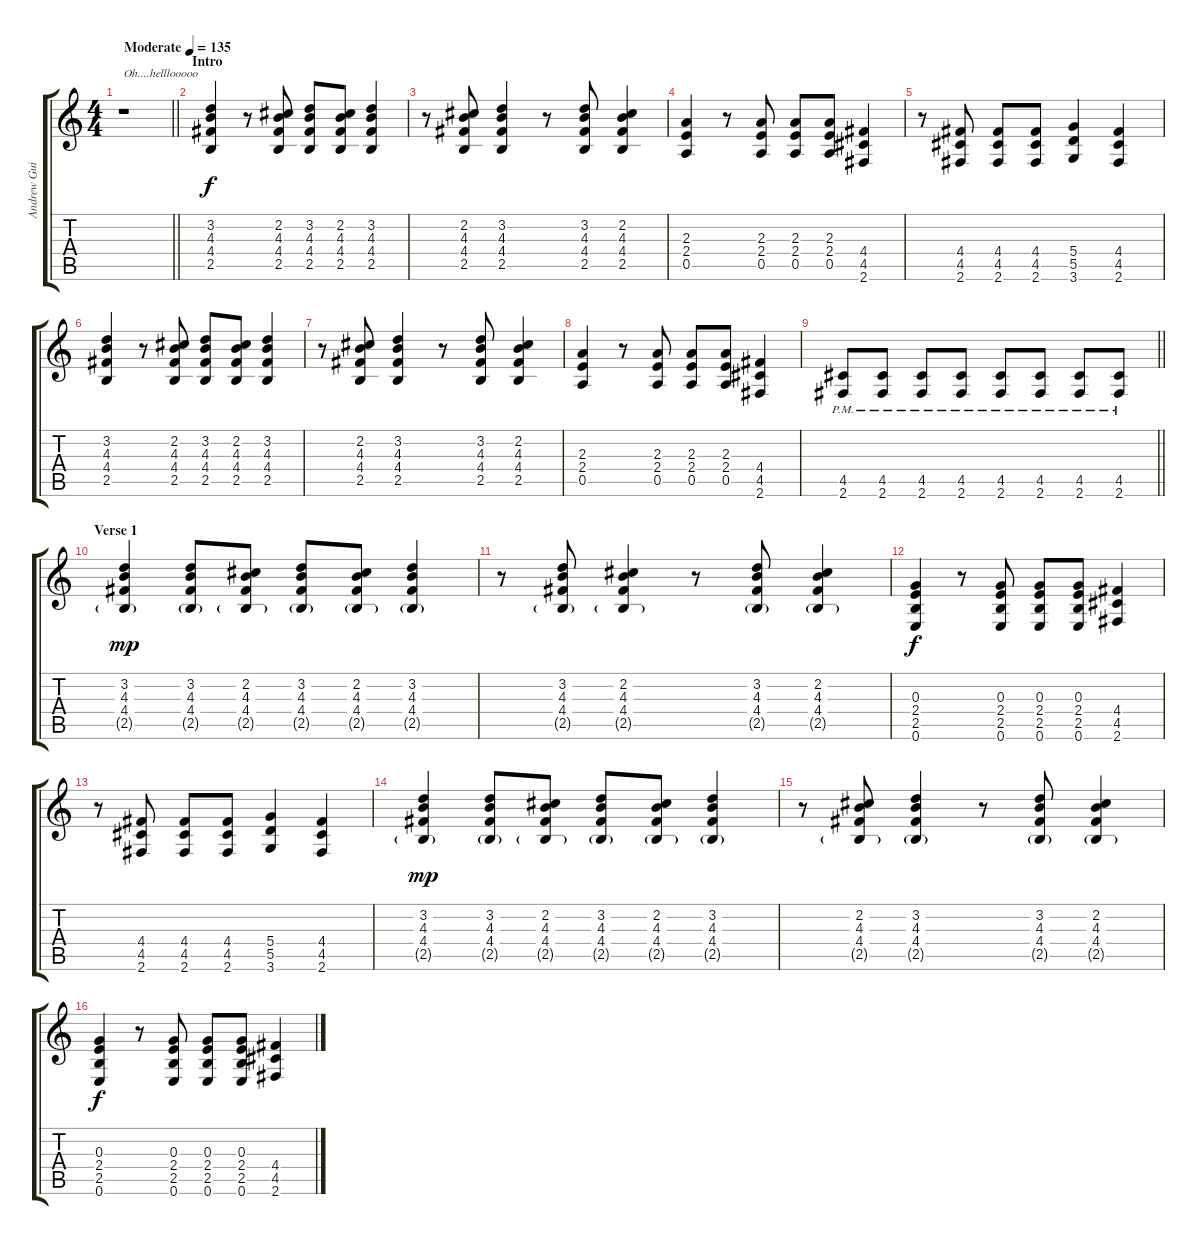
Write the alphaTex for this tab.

\track ("Andrew Guitar" "Andrew Gui") {instrument distortionguitar}
\staff {score tabs}
\tuning (E4 B3 G3 D3 A2 E2) {hide}
\ts (4 4)
\tempo (135 "Moderate")
\clef g2
\barLineRight lightlight
\ks c
r.1{txt "Oh....helllooooo" dy f instrument distortionguitar} |
\section ("" "Intro")
(3.2 4.3 4.4 2.5).4 r.8 (2.2 4.3 4.4 2.5).8 (3.2 4.3 4.4 2.5).8 (2.2 4.3 4.4 2.5).8 (3.2 4.3 4.4 2.5).4 |
r.8 (2.2 4.3 4.4 2.5).8 (3.2 4.3 4.4 2.5).4 r.8 (3.2 4.3 4.4 2.5).8 (2.2 4.3 4.4 2.5).4 |
(2.3 2.4 0.5).4 r.8 (2.3 2.4 0.5).8 (2.3 2.4 0.5).8 (2.3 2.4 0.5).8 (4.4 4.5 2.6).4 |
r.8 (4.4 4.5 2.6).8 (4.4 4.5 2.6).8 (4.4 4.5 2.6).8 (5.4 5.5 3.6).4 (4.4 4.5 2.6).4 |
(3.2 4.3 4.4 2.5).4 r.8 (2.2 4.3 4.4 2.5).8 (3.2 4.3 4.4 2.5).8 (2.2 4.3 4.4 2.5).8 (3.2 4.3 4.4 2.5).4 |
r.8 (2.2 4.3 4.4 2.5).8 (3.2 4.3 4.4 2.5).4 r.8 (3.2 4.3 4.4 2.5).8 (2.2 4.3 4.4 2.5).4 |
(2.3 2.4 0.5).4 r.8 (2.3 2.4 0.5).8 (2.3 2.4 0.5).8 (2.3 2.4 0.5).8 (4.4 4.5 2.6).4 |
\barLineRight lightlight
(4.5{pm} 2.6{pm}).8 (4.5{pm} 2.6{pm}).8 (4.5{pm} 2.6{pm}).8 (4.5{pm} 2.6{pm}).8 (4.5{pm} 2.6{pm}).8 (4.5{pm} 2.6{pm}).8 (4.5{pm} 2.6{pm}).8 (4.5{pm} 2.6{pm}).8 |
\section ("" "Verse 1")
(3.2 4.3 4.4 2.5{g}).4{dy mp} (3.2 4.3 4.4 2.5{g}).8 (2.2 4.3 4.4 2.5{g}).8 (3.2 4.3 4.4 2.5{g}).8 (2.2 4.3 4.4 2.5{g}).8 (3.2 4.3 4.4 2.5{g}).4 |
r.8 (3.2 4.3 4.4 2.5{g}).8 (2.2 4.3 4.4 2.5{g}).4 r.8 (3.2 4.3 4.4 2.5{g}).8 (2.2 4.3 4.4 2.5{g}).4 |
(0.3 2.4 2.5 0.6).4{dy f} r.8 (0.3 2.4 2.5 0.6).8 (0.3 2.4 2.5 0.6).8 (0.3 2.4 2.5 0.6).8 (4.4 4.5 2.6).4 |
r.8 (4.4 4.5 2.6).8 (4.4 4.5 2.6).8 (4.4 4.5 2.6).8 (5.4 5.5 3.6).4 (4.4 4.5 2.6).4 |
(3.2 4.3 4.4 2.5{g}).4{dy mp} (3.2 4.3 4.4 2.5{g}).8 (2.2 4.3 4.4 2.5{g}).8 (3.2 4.3 4.4 2.5{g}).8 (2.2 4.3 4.4 2.5{g}).8 (3.2 4.3 4.4 2.5{g}).4 |
r.8 (2.2 4.3 4.4 2.5{g}).8 (3.2 4.3 4.4 2.5{g}).4 r.8 (3.2 4.3 4.4 2.5{g}).8 (2.2 4.3 4.4 2.5{g}).4 |
(0.3 2.4 2.5 0.6).4{dy f} r.8 (0.3 2.4 2.5 0.6).8 (0.3 2.4 2.5 0.6).8 (0.3 2.4 2.5 0.6).8 (4.4 4.5 2.6).4
